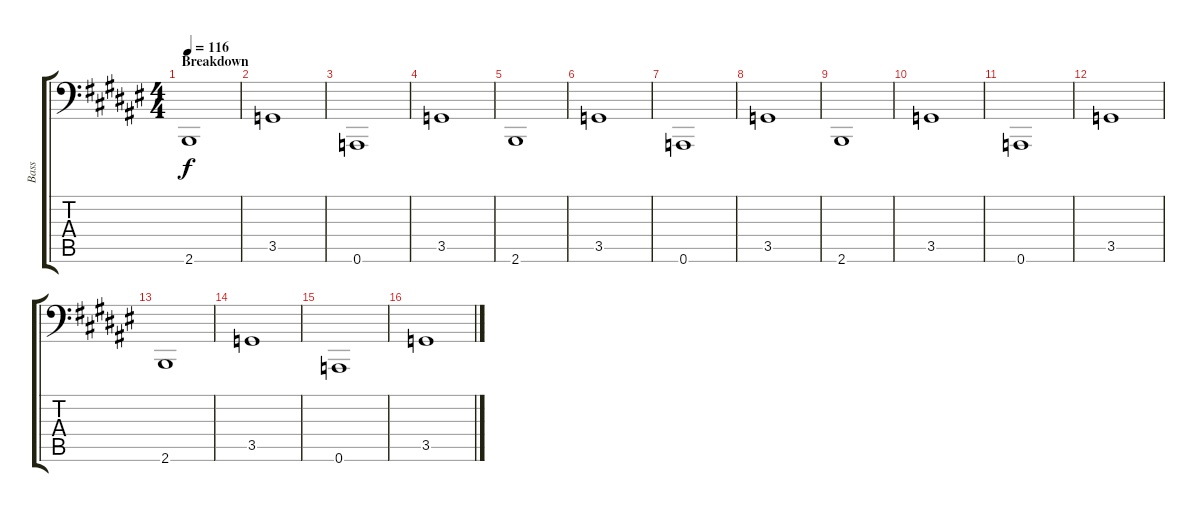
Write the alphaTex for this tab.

\track ("Bass" "Bass") {instrument electricbassfinger}
\staff {score tabs}
\tuning (B2 Gb2 D2 A1 E1 A0) {hide}
\ts (4 4)
\section ("" "Breakdown")
\tempo 116
\clef f4
\ks d#minor
2.6.1{dy f} |
3.5.1 |
0.6.1 |
3.5.1 |
2.6.1 |
3.5.1 |
0.6.1 |
3.5.1 |
2.6.1 |
3.5.1 |
0.6.1 |
3.5.1 |
2.6.1 |
3.5.1 |
0.6.1 |
3.5.1
